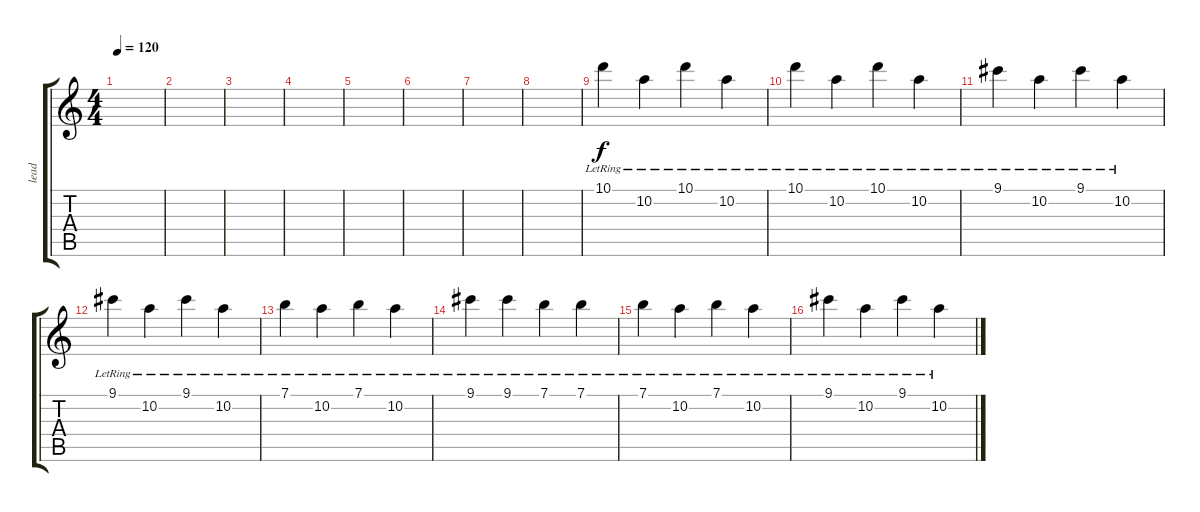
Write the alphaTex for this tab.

\track ("lead" "lead") {instrument distortionguitar}
\staff {score tabs}
\tuning (E4 B3 G3 D3 A2 E2) {hide}
\ts (4 4)
\tempo 120
\clef g2
\ks c
|
|
|
|
|
|
|
|
10.1{lr}.4{volume 11} 10.2{lr}.4 10.1{lr}.4 10.2{lr}.4 |
10.1{lr}.4 10.2{lr}.4 10.1{lr}.4 10.2{lr}.4 |
9.1{lr}.4 10.2{lr}.4 9.1{lr}.4 10.2{lr}.4 |
9.1{lr}.4 10.2{lr}.4 9.1{lr}.4 10.2{lr}.4 |
7.1{lr}.4 10.2{lr}.4 7.1{lr}.4 10.2{lr}.4 |
9.1{lr}.4 9.1{lr}.4 7.1{lr}.4 7.1{lr}.4 |
7.1{lr}.4 10.2{lr}.4 7.1{lr}.4 10.2{lr}.4 |
9.1{lr}.4 10.2{lr}.4 9.1{lr}.4 10.2{lr}.4
